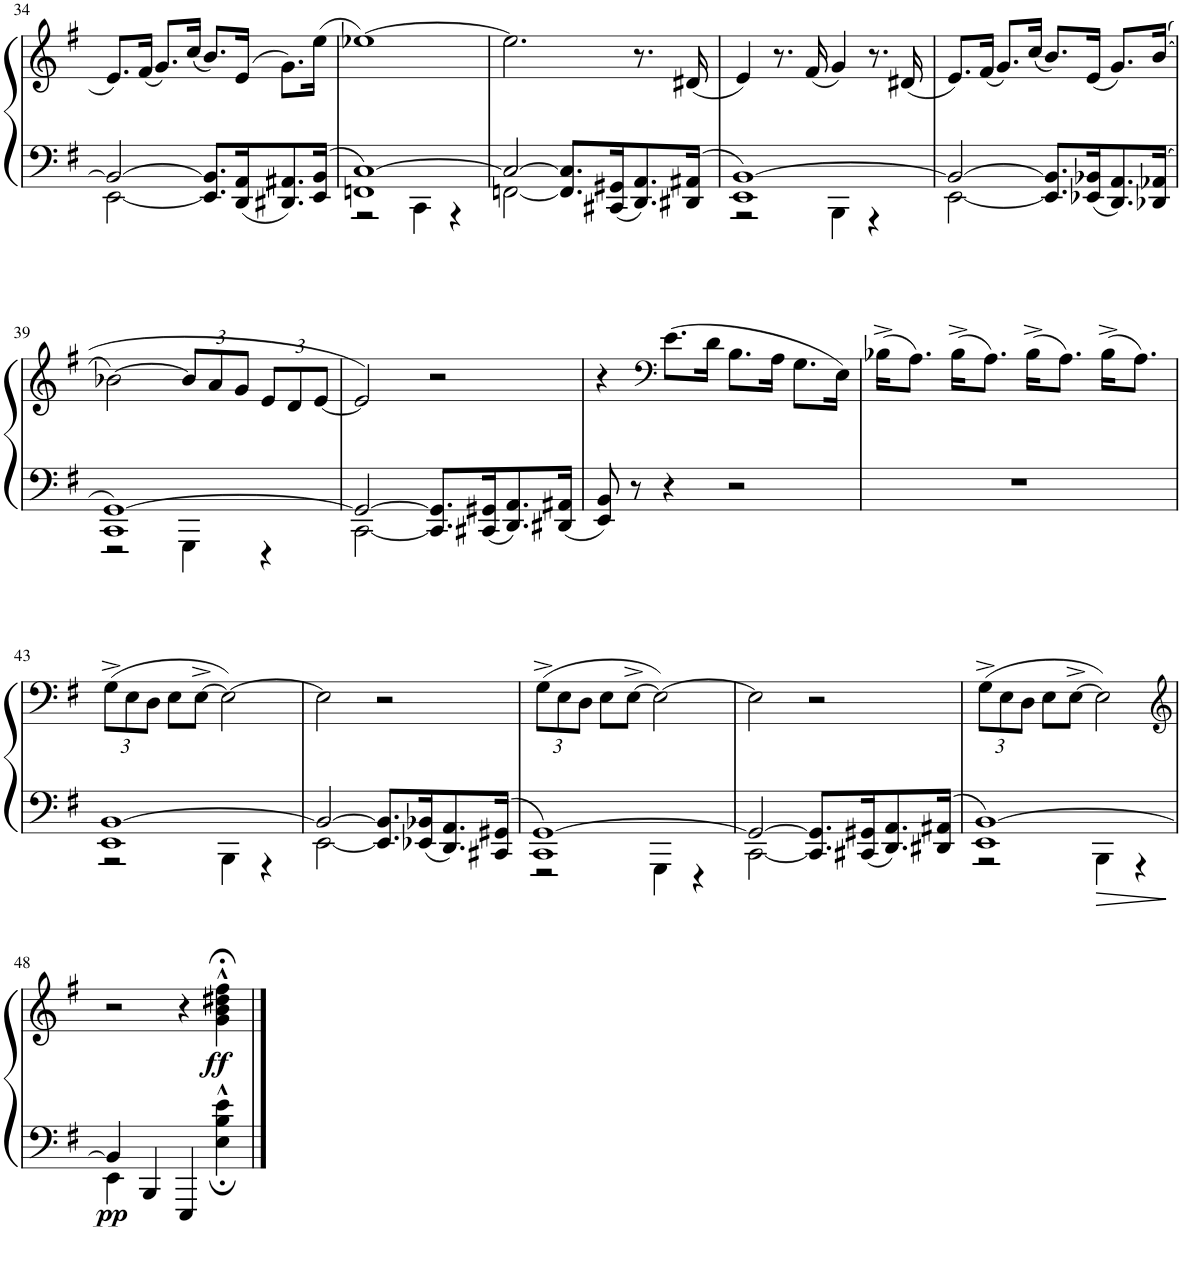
**kern	**kern	**dynam
*part1	*part1	*part1
*staff2	*staff1	*staff1/2
*I"Piano	*	*
*I'Pno.	*	*
!!LO:PB:g=z
*clefF4	*clefG2	*
*k[f#]	*k[f#]	*
*M4/4	*M4/4	*
*met(c)	*met(c)	*
=34	=34	=34
*^	*	*
2BB/_	[2EE\	8.e/L	.
.	.	(16f#/Jk	.
.	.	8.g/L)	.
.	.	(16cc/Jk	.
8.EE/] 8.BB/]L	2ryy	8.b/L)	.
16DD/ 16AA/K	.	(16e/Jk	.
8.DD#X/ 8.AA#X/	.	8.g\L)	.
16EE/ 16BB/Jk	.	(16ee\Jk	.
=35	=35	=35	=35
1FFn [1C	2r	[1ee-X)	.
.	4CC\	.	.
.	4r	.	.
=36	=36	=36	=36
2C/_	[2FFn\	2.ee-\]	.
8.FF/] 8.C/]L	2ryy	.	.
16CC#X/ 16GG#X/K	.	.	.
8.DD/ 8.AA/	.	8.r	.
16DD#X/ 16AA#X/Jk	.	(16d#X/	.
=37	=37	=37	=37
1EE [1BB	2r	4e/)	.
.	.	8.r	.
.	.	(16f#/	.
.	4BBB\	4g/)	.
.	4r	8.r	.
.	.	(16d#X/	.
=38	=38	=38	=38
2BB/_	[2EE\	8.e/L)	.
.	.	(16f#/Jk	.
.	.	8.g/L)	.
.	.	(16cc/Jk	.
8.EE/] 8.BB/]L	2ryy	8.b/L)	.
16EE-X/ 16BB-X/K	.	(16e/Jk	.
8.DD/ 8.AA/	.	8.g/L)	.
16DD-X/ 16AA-X/Jk	.	((16b/Jk	.
!!LO:LB:g=z
=39	=39	=39	=39
1CC [1GG	2r	[2b-X\)	.
*	*	*Xbrackettup	*
.	4GGG\	12b-/L]	.
.	.	12a/	.
.	.	12g/J	.
.	4r	12e/L	.
.	.	12d/	.
.	.	[12e/J	.
=40	=40	=40	=40
2GG/_	[2CC\	2e/])	.
8.CC/] 8.GG/]L	2ryy	2r	.
16CC#X/ 16GG#X/K	.	.	.
8.DD/ 8.AA/	.	.	.
16DD#X/ 16AA#X/Jk	.	.	.
*v	*v	*	*
=41	=41	=41
8EE/ 8BB/	4r	.
8r	.	.
*	*clefF4	*
4r	(8.e\L	.
.	16d\Jk	.
2r	8.B\L	.
.	16A\Jk	.
.	8.G\L	.
.	16E\Jk)	.
=42	=42	=42
*	*^	*
1r	(16B-X^\KL	(32B-^KKL	.
.	.	8..AJ)	.
.	8.A\J)	.	.
.	(16B-^\KL	(32B-^KKL	.
.	.	8..AJ)	.
.	8.A\J)	.	.
.	(16B-^\KL	(32B-^KKL	.
.	.	8..AJ)	.
.	8.A\J)	.	.
.	(16B-^\KL	(32B-^KKL	.
.	.	8..AJ)	.
.	8.A\J)	.	.
*	*v	*v	*
!!LO:LB:g=z
=43	=43	=43
*^	*	*
1EE [1BB	2r	(12G^\L	.
.	.	12E\	.
.	.	12D\J	.
.	.	8E\L	.
.	.	[8E^\J	.
.	4BBB\	2E\_)	.
.	4r	.	.
=44	=44	=44	=44
2BB/_	[2EE\	2E\]	.
8.EE/] 8.BB/]L	2ryy	2r	.
16EE-X/ 16BB-X/K	.	.	.
8.DD/ 8.AA/	.	.	.
16CC#X/ 16GG#X/Jk	.	.	.
=45	=45	=45	=45
1CC [1GG	2r	(12G^\L	.
.	.	12E\	.
.	.	12D\J	.
.	.	8E\L	.
.	.	[8E^\J	.
.	4GGG\	2E\_)	.
.	4r	.	.
=46	=46	=46	=46
2GG/_	[2CC\	2E\]	.
8.CC/] 8.GG/]L	2ryy	2r	.
16CC#X/ 16GG#X/K	.	.	.
8.DD/ 8.AA/	.	.	.
16DD#X/ 16AA#X/Jk	.	.	.
=47	=47	=47	=47
1EE [1BB	2r	(12G^\L	.
.	.	12E\	.
.	.	12D\J	.
.	.	8E\L	.
.	.	[8E^\J	.
.	4BBB\	2E\])	.
.	4r	.	.
!!LO:LB:g=z
=48	=48	=48	=48
*	*	*clefG2	*
!	!	!	!LO:DY:b=2
4BB/]	4EE\	2r	pp
4BBB/	2.ryy	.	.
4EEE/	.	4r	.
!	!	!	!LO:DY:b
4E\;^^ 4B\;^^ 4e\;^^	.	4g\;<^^ 4b\;<^^ 4dd#X\;<^^ 4ff#\;<^^	ff
*v	*v	*	*
==	==	==
*-	*-	*-
